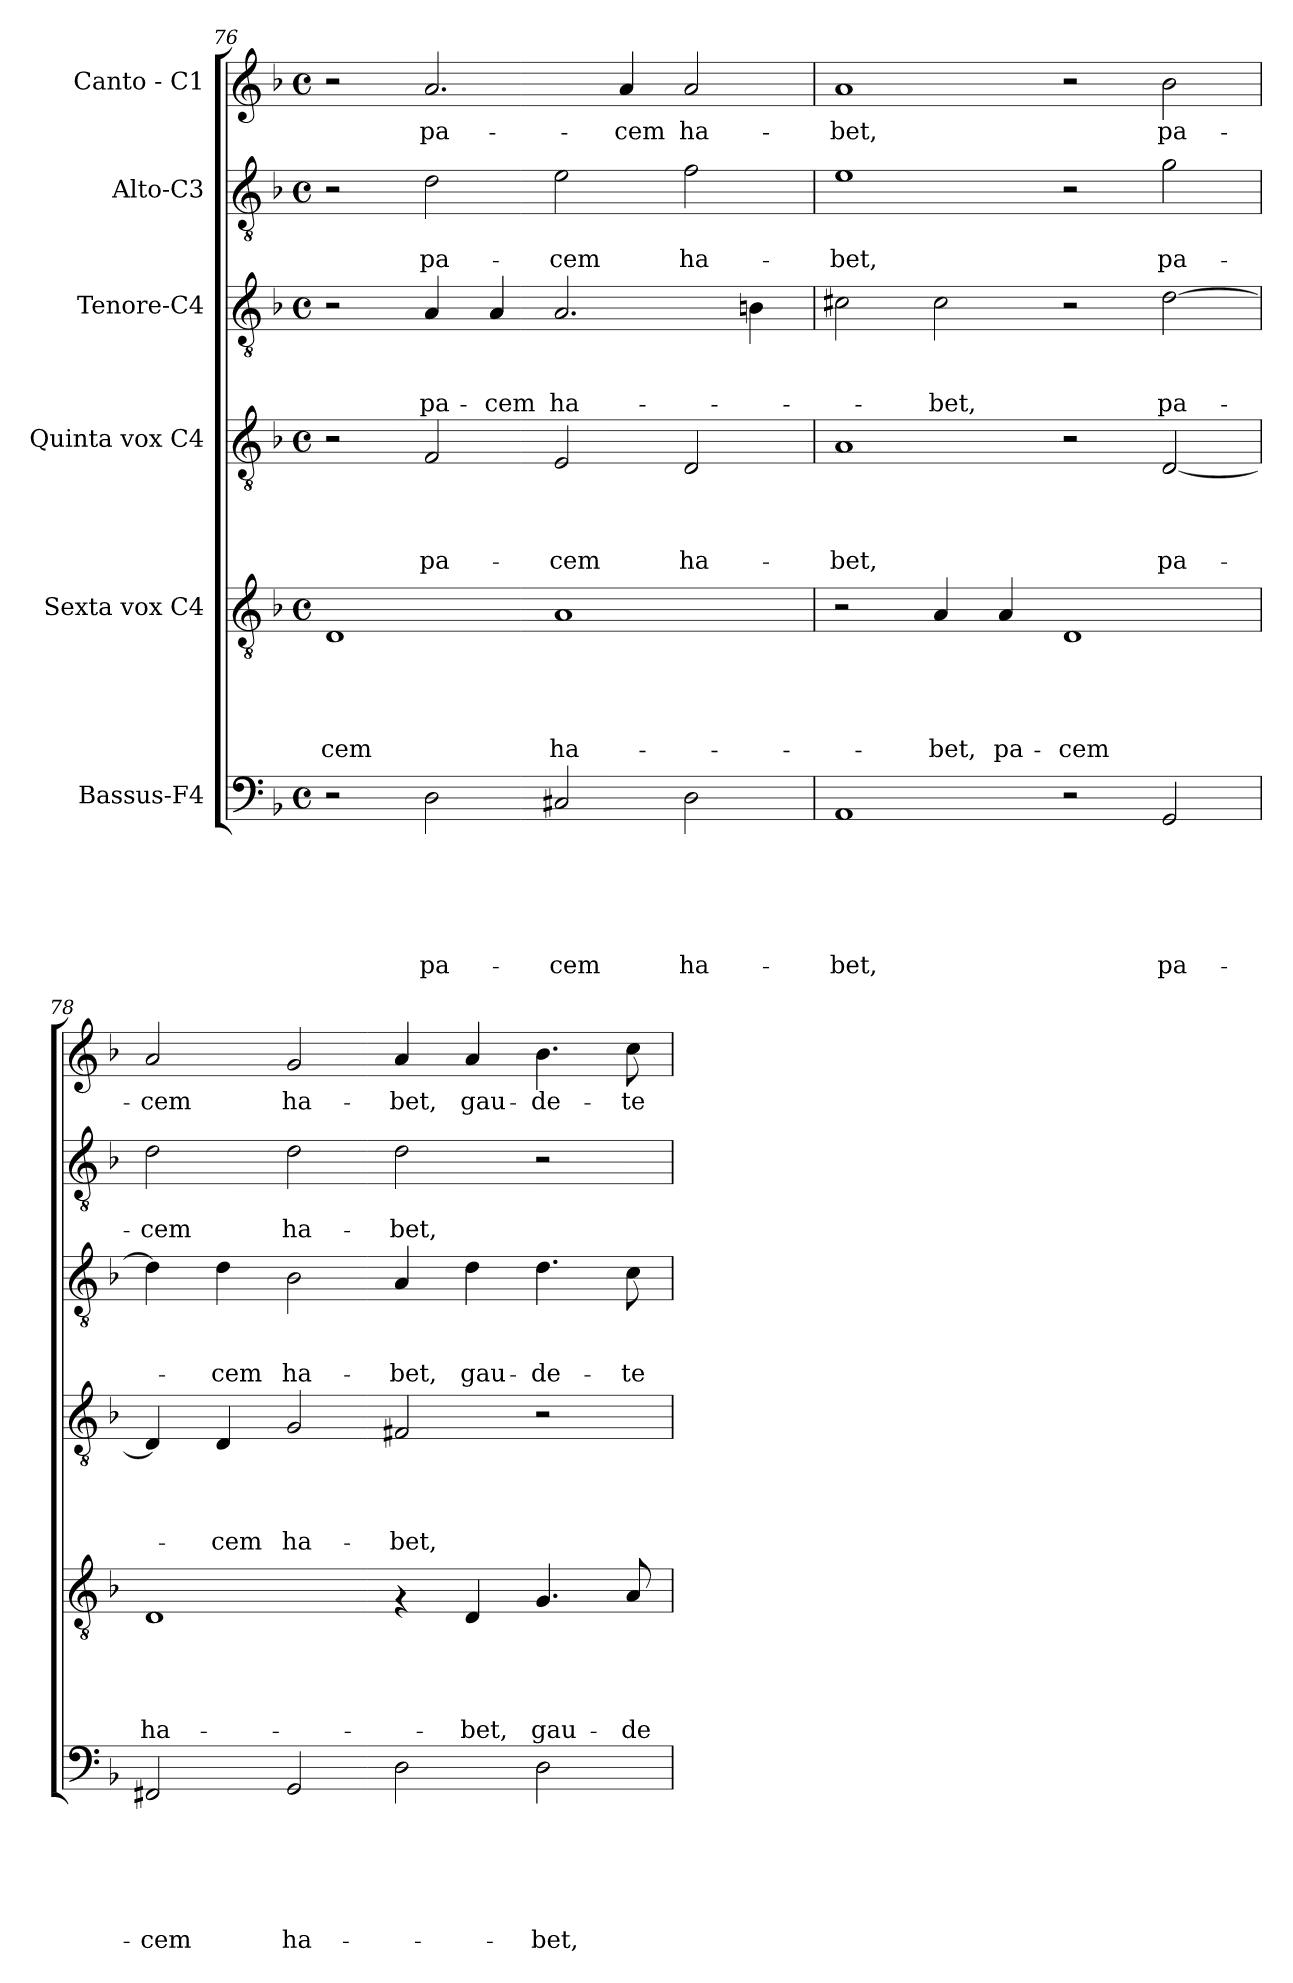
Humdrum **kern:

**kern	**text	**text	**text	**text	**text	**text	**kern	**text	**text	**text	**text	**text	**kern	**text	**text	**text	**text	**kern	**text	**text	**text	**kern	**text	**text	**kern	**text
*part6	*part6	*part6	*part6	*part6	*part6	*part6	*part5	*part5	*part5	*part5	*part5	*part5	*part4	*part4	*part4	*part4	*part4	*part3	*part3	*part3	*part3	*part2	*part2	*part2	*part1	*part1
*staff6	*staff6	*staff6	*staff6	*staff6	*staff6	*staff6	*staff5	*staff5	*staff5	*staff5	*staff5	*staff5	*staff4	*staff4	*staff4	*staff4	*staff4	*staff3	*staff3	*staff3	*staff3	*staff2	*staff2	*staff2	*staff1	*staff1
*I"Bassus-F4	*	*	*	*	*	*	*I"Sexta vox C4	*	*	*	*	*	*I"Quinta vox C4	*	*	*	*	*I"Tenore-C4	*	*	*	*I"Alto-C3	*	*	*I"Canto - C1	*
*clefF4	*	*	*	*	*	*	*clefGv2	*	*	*	*	*	*clefGv2	*	*	*	*	*clefGv2	*	*	*	*clefGv2	*	*	*clefG2	*
*k[b-]	*	*	*	*	*	*	*k[b-]	*	*	*	*	*	*k[b-]	*	*	*	*	*k[b-]	*	*	*	*k[b-]	*	*	*k[b-]	*
*F:	*	*	*	*	*	*	*F:	*	*	*	*	*	*F:	*	*	*	*	*F:	*	*	*	*F:	*	*	*F:	*
*M4/4	*	*	*	*	*	*	*M4/4	*	*	*	*	*	*M4/4	*	*	*	*	*M4/4	*	*	*	*M4/4	*	*	*M4/4	*
*met(c)	*	*	*	*	*	*	*met(c)	*	*	*	*	*	*met(c)	*	*	*	*	*met(c)	*	*	*	*met(c)	*	*	*met(c)	*
=76	=76	=76	=76	=76	=76	=76	=76	=76	=76	=76	=76	=76	=76	=76	=76	=76	=76	=76	=76	=76	=76	=76	=76	=76	=76	=76
!	!	!	!	!	!	!	!	!	!	!	!	!LO:LY:b	!	!	!	!	!	!	!	!	!	!	!	!	!	!
2r	.	.	.	.	.	.	1D	.	.	.	.	-cem	2r	.	.	.	.	2r	.	.	.	2r	.	.	2r	.
!	!	!	!	!	!	!LO:LY:b	!	!	!	!	!	!	!	!	!	!	!LO:LY:b	!	!	!	!LO:LY:b	!	!	!LO:LY:b	!	!LO:LY:b
2D\	.	.	.	.	.	pa-	.	.	.	.	.	.	2F/	.	.	.	pa-	4A/	.	.	pa-	2d\	.	pa-	2.a/	pa-
!	!	!	!	!	!	!	!	!	!	!	!	!	!	!	!	!	!	!	!	!	!LO:LY:b	!	!	!	!	!
.	.	.	.	.	.	.	.	.	.	.	.	.	.	.	.	.	.	4A/	.	.	-cem	.	.	.	.	.
!	!	!	!	!	!	!LO:LY:b	!	!	!	!	!	!LO:LY:b	!	!	!	!	!LO:LY:b	!	!	!	!LO:LY:b	!	!	!LO:LY:b	!	!
2C#X/	.	.	.	.	.	-cem	1A	.	.	.	.	ha-	2E/	.	.	.	-cem	2.A/	.	.	ha-	2e\	.	-cem	.	.
!	!	!	!	!	!	!	!	!	!	!	!	!	!	!	!	!	!	!	!	!	!	!	!	!	!	!LO:LY:b
.	.	.	.	.	.	.	.	.	.	.	.	.	.	.	.	.	.	.	.	.	.	.	.	.	4a/	-cem
!	!	!	!	!	!	!LO:LY:b	!	!	!	!	!	!	!	!	!	!	!LO:LY:b	!	!	!	!	!	!	!LO:LY:b	!	!LO:LY:b
2D\	.	.	.	.	.	ha-	.	.	.	.	.	.	2D/	.	.	.	ha-	.	.	.	.	2f\	.	ha-	2a/	ha-
.	.	.	.	.	.	.	.	.	.	.	.	.	.	.	.	.	.	4Bn\	.	.	.	.	.	.	.	.
!!LO:PB:g=z
=77	=77	=77	=77	=77	=77	=77	=77	=77	=77	=77	=77	=77	=77	=77	=77	=77	=77	=77	=77	=77	=77	=77	=77	=77	=77	=77
!	!	!	!	!	!	!LO:LY:b	!	!	!	!	!	!	!	!	!	!	!LO:LY:b	!	!	!	!	!	!	!LO:LY:b	!	!LO:LY:b
1AA	.	.	.	.	.	-bet,	2r	.	.	.	.	.	1A	.	.	.	-bet,	2c#X\	.	.	.	1e	.	-bet,	1a	-bet,
!	!	!	!	!	!	!	!	!	!	!	!	!LO:LY:b	!	!	!	!	!	!	!	!	!LO:LY:b	!	!	!	!	!
.	.	.	.	.	.	.	4A/	.	.	.	.	-bet,	.	.	.	.	.	2c#\	.	.	-bet,	.	.	.	.	.
!	!	!	!	!	!	!	!	!	!	!	!	!LO:LY:b	!	!	!	!	!	!	!	!	!	!	!	!	!	!
.	.	.	.	.	.	.	4A/	.	.	.	.	pa-	.	.	.	.	.	.	.	.	.	.	.	.	.	.
!	!	!	!	!	!	!	!	!	!	!	!	!LO:LY:b	!	!	!	!	!	!	!	!	!	!	!	!	!	!
2r	.	.	.	.	.	.	1D	.	.	.	.	-cem	2r	.	.	.	.	2r	.	.	.	2r	.	.	2r	.
!	!	!	!	!	!	!LO:LY:b	!	!	!	!	!	!	!	!	!	!	!LO:LY:b	!	!	!	!LO:LY:b	!	!	!LO:LY:b	!	!LO:LY:b
2GG/	.	.	.	.	.	pa-	.	.	.	.	.	.	[<2D/	.	.	.	pa-	[>2d\	.	.	pa-	2g\	.	pa-	2b-\	pa-
=78	=78	=78	=78	=78	=78	=78	=78	=78	=78	=78	=78	=78	=78	=78	=78	=78	=78	=78	=78	=78	=78	=78	=78	=78	=78	=78
!	!	!	!	!	!	!LO:LY:b	!	!	!	!	!	!LO:LY:b	!	!	!	!	!	!	!	!	!	!	!	!LO:LY:b	!	!LO:LY:b
2FF#X/	.	.	.	.	.	-cem	1D	.	.	.	.	ha-	4D/]	.	.	.	.	4d\]	.	.	.	2d\	.	-cem	2a/	-cem
!	!	!	!	!	!	!	!	!	!	!	!	!	!	!	!	!	!LO:LY:b	!	!	!	!LO:LY:b	!	!	!	!	!
.	.	.	.	.	.	.	.	.	.	.	.	.	4D/	.	.	.	-cem	4d\	.	.	-cem	.	.	.	.	.
!	!	!	!	!	!	!LO:LY:b	!	!	!	!	!	!	!	!	!	!	!LO:LY:b	!	!	!	!LO:LY:b	!	!	!LO:LY:b	!	!LO:LY:b
2GG/	.	.	.	.	.	ha-	.	.	.	.	.	.	2G/	.	.	.	ha-	2B-\	.	.	ha-	2d\	.	ha-	2g/	ha-
!	!	!	!	!	!	!	!	!	!	!	!	!	!	!	!	!	!LO:LY:b	!	!	!	!LO:LY:b	!	!	!LO:LY:b	!	!LO:LY:b
2D\	.	.	.	.	.	.	4rF	.	.	.	.	.	2F#X/	.	.	.	-bet,	4A/	.	.	-bet,	2d\	.	-bet,	4a/	-bet,
!	!	!	!	!	!	!	!	!	!	!	!	!LO:LY:b	!	!	!	!	!	!	!	!	!LO:LY:b	!	!	!	!	!LO:LY:b
.	.	.	.	.	.	.	4D/	.	.	.	.	-bet,	.	.	.	.	.	4d\	.	.	gau-	.	.	.	4a/	gau-
!	!	!	!	!	!	!LO:LY:b	!	!	!	!	!	!LO:LY:b	!	!	!	!	!	!	!	!	!LO:LY:b	!	!	!	!	!LO:LY:b
2D\	.	.	.	.	.	-bet,	4.G/	.	.	.	.	gau-	2r	.	.	.	.	4.d\	.	.	-de-	2r	.	.	4.b-\	-de-
!	!	!	!	!	!	!	!	!	!	!	!	!LO:LY:b	!	!	!	!	!	!	!	!	!LO:LY:b	!	!	!	!	!LO:LY:b
.	.	.	.	.	.	.	8A/	.	.	.	.	-de-	.	.	.	.	.	8c\	.	.	-te	.	.	.	8cc\	-te
=	=	=	=	=	=	=	=	=	=	=	=	=	=	=	=	=	=	=	=	=	=	=	=	=	=	=
*-	*-	*-	*-	*-	*-	*-	*-	*-	*-	*-	*-	*-	*-	*-	*-	*-	*-	*-	*-	*-	*-	*-	*-	*-	*-	*-
